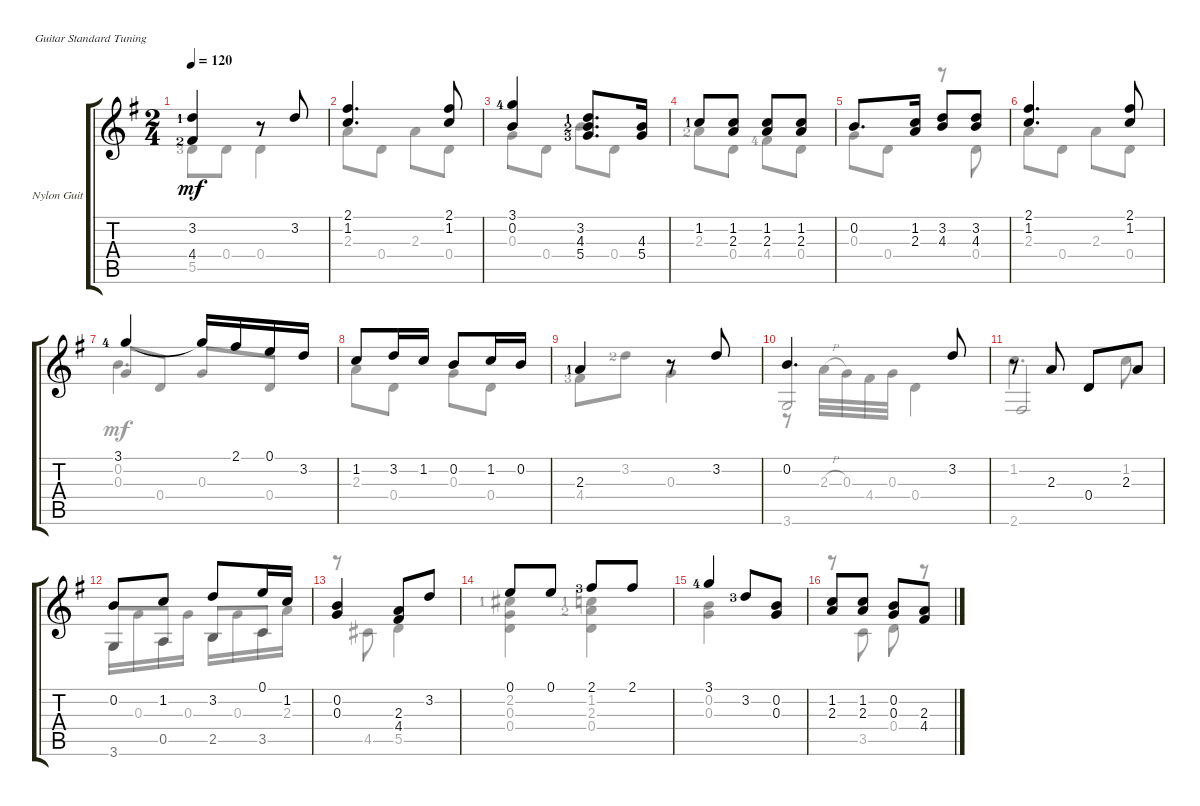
\defaultSystemsLayout 4
\bracketExtendMode groupsimilarinstruments
\firstSystemTrackNameOrientation horizontal
\otherSystemsTrackNameOrientation horizontal
\track ("Nylon Guitar" "Nylon Guit") {instrument acousticguitarsteel}
\staff {score tabs}
\tuning (E4 B3 G3 D3 A2 E2)
\voice
\ts (2 4)
\tempo 120
\clef g2
\ks g
(3.2{lf 2} 4.4{lf 3}).4{dy mf} r.8 3.2.8 |
(2.1 1.2).4{d} (2.1 1.2).8 |
(3.1{lf 5} 0.2).4 (3.2{lf 2} 4.3{lf 3} 5.4{lf 4}).8{d} (4.3 5.4).16 |
1.2{lf 2}.8 (1.2 2.3).8 (1.2 2.3).8 (1.2 2.3).8 |
0.2.8{d} (1.2 2.3).16 (3.2 4.3).8 (4.3 3.2).8 |
(2.1 1.2).4{d} (1.2 2.1).8 |
3.1{lf 5}.4 3.1{t}.16 2.1.16 0.1.16 3.2.16 |
1.2.8 3.2.16 1.2.16 0.2.8 1.2.16 0.2.16 |
2.3{lf 2}.4 r.8 3.2.8 |
0.2.4{d} 3.2.8 |
r.8 2.3.8 0.4.8 2.3.8 |
0.2.8 1.2.8 3.2.8 0.1.16 1.2.16 |
(0.2 0.3).4 (4.4 2.3).8 3.2.8 |
0.1.8 0.1.8 2.1{lf 4}.8 2.1.8 |
3.1{lf 5}.4 3.2{lf 4}.8 (0.2 0.3).8 |
(1.2 2.3).8 (2.3 1.2).8 (0.2 0.3).8 (2.3 4.4).8
\voice
\clef g2
\ottava regular
\simile none
\ks g
5.5{lf 4}.8{dy mf} 0.4.8 0.4.4 |
2.3.8 0.4.8 2.3.8 0.4.8 |
0.3.8 0.4.8 4.3{lf 3}.8 0.4.8 |
2.3{lf 3}.8 0.4.8 4.4{lf 5}.8 0.4.8 |
0.3.8 0.4.8 r.8 0.4.8 |
2.3.8 0.4.8 2.3.8 0.4.8 |
0.3.8{beam invert} 0.4.8 0.3.8{beam invert} 0.4.8 |
2.3.8 0.4.8 0.3.8 0.4.8 |
4.4{lf 4}.8 3.2{lf 3}.8 0.3.4 |
3.6.2{beam invert} |
2.6.2{beam invert} |
3.6.8{beam invert} 0.5.8 2.5.8{beam invert} 3.5.8 |
r.8 4.5.8 5.5.4 |
(0.4 0.3 2.2{lf 2}).4 (0.4 1.2{lf 2} 2.3{lf 3}).4 |
(0.2 0.3).4 |
r.8 3.5.8 0.4.8 r.8
\voice
\clef g2
\ottava regular
\simile none
\ks g
|
|
|
|
|
|
0.2.4{d} |
|
|
r.8 2.3{h}.32 0.3.32 4.4.32 0.3.32 0.4.4 |
1.2.4{d} 1.2.8 |
3.6.16 0.3.16 0.5.16 0.3.16 2.5.16 0.3.16 3.5.16 2.3.16 |
|
|
|
